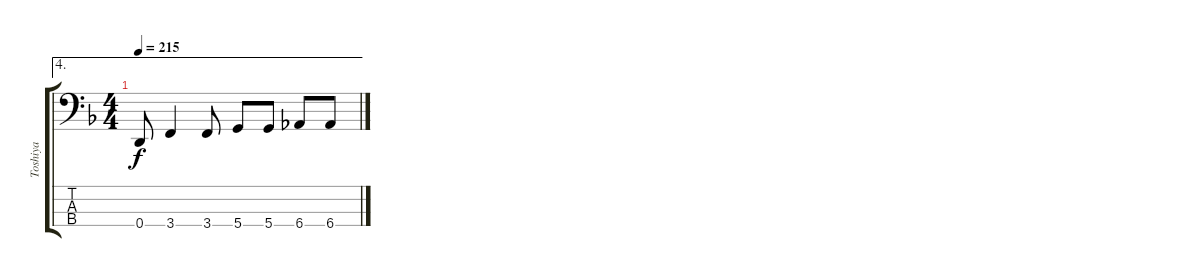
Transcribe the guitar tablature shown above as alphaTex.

\track ("Toshiya" "Toshiya") {instrument electricbasspick}
\staff {score tabs}
\tuning (F2 C2 G1 D1) {hide}
\ae 4
\ts (4 4)
\tempo 215
\clef f4
\ks f
0.4.8{dy f} 3.4.4 3.4.8 5.4.8 5.4.8 6.4.8 6.4.8
